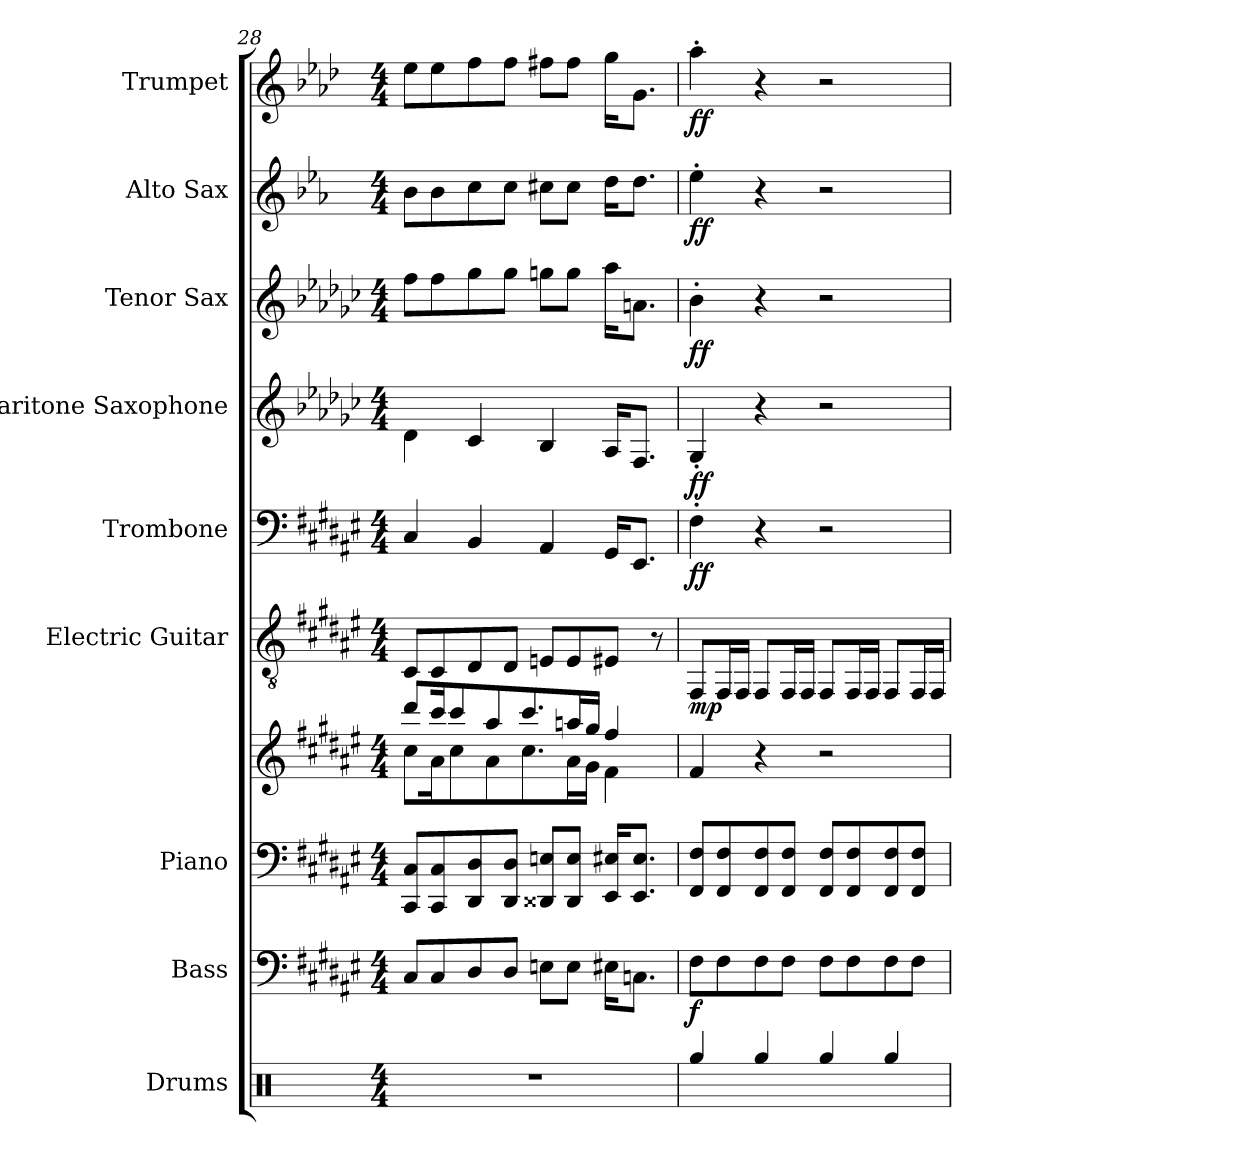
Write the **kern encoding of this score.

**kern	**kern	**dynam	**kern	**kern	**kern	**dynam	**kern	**dynam	**kern	**dynam	**kern	**dynam	**kern	**dynam	**kern	**dynam
*part9	*part8	*part8	*part7	*part7	*part6	*part6	*part5	*part5	*part4	*part4	*part3	*part3	*part2	*part2	*part1	*part1
*staff10	*staff9	*staff9	*staff8	*staff7	*staff6	*staff6	*staff5	*staff5	*staff4	*staff4	*staff3	*staff3	*staff2	*staff2	*staff1	*staff1
*I"Drums	*I"Bass	*	*I"Piano	*	*I"Electric Guitar	*	*I"Trombone	*	*I"Baritone Saxophone	*	*I"Tenor Sax	*	*I"Alto Sax	*	*I"Trumpet	*
*I'Drums	*I'Bass	*	*I'Piano	*	*I'El. Guit.	*	*I'Tbn.	*	*I'Bar. Sax.	*	*I'Tenor	*	*I'Alto	*	*I'Tpt.	*
*clefX	*clefF4	*	*clefF4	*clefG2	*clefGv2	*	*clefF4	*	*clefG2	*	*clefG2	*	*clefG2	*	*clefG2	*
*	*ITrd7c12	*	*	*	*	*	*	*	*ITrd12c21	*	*ITrd8c14	*	*ITrd5c9	*	*ITrd1c2	*
*k[]	*k[f#c#g#d#a#e#]	*	*k[f#c#g#d#a#e#]	*k[f#c#g#d#a#e#]	*k[f#c#g#d#a#e#]	*	*k[f#c#g#d#a#e#]	*	*k[b-e-a-d-g-c-]	*	*k[b-e-a-d-g-c-]	*	*k[b-e-a-d-g-c-]	*	*k[b-e-a-d-g-c-]	*
*M4/4	*M4/4	*	*M4/4	*M4/4	*M4/4	*	*M4/4	*	*M4/4	*	*M4/4	*	*M4/4	*	*M4/4	*
=28	=28	=28	=28	=28	=28	=28	=28	=28	=28	=28	=28	=28	=28	=28	=28	=28
*	*	*	*	*^	*	*	*	*	*	*	*	*	*	*	*	*
1r	8CC#/L	.	8CC#/ 8C#/L	8ddd#/L	8cc#\L	8C#/L	.	4C#/	.	4D-\	.	8f\L	.	8d-\L	.	8dd-\L	.
.	8CC#/	.	8CC#/ 8C#/	16ccc#/K	16a#\K	8C#/	.	.	.	.	.	8f\	.	8d-\	.	8dd-\	.
.	.	.	.	8ccc#/	8cc#\	.	.	.	.	.	.	.	.	.	.	.	.
.	8DD#/	.	8DD#/ 8D#/	.	.	8D#/	.	4BB/	.	4C-/	.	8g-\	.	8e-\	.	8ee-\	.
.	.	.	.	8aa#/	8a#\	.	.	.	.	.	.	.	.	.	.	.	.
.	8DD#/J	.	8DD#/ 8D#/J	.	.	8D#/J	.	.	.	.	.	8g-\J	.	8e-\J	.	8ee-\J	.
.	.	.	.	8.ccc#/	8.cc#\	.	.	.	.	.	.	.	.	.	.	.	.
.	8EEn\L	.	8DD##X/ 8En/L	.	.	8En/L	.	4AA#/	.	4BB-/	.	8gn\L	.	8en\L	.	8een\L	.
.	8EE\J	.	8DD##/ 8E/J	16aan/L	16a#\L	8E/	.	.	.	.	.	8g\J	.	8e\J	.	8ee\J	.
.	.	.	.	16gg#/JJ	16g#\JJ	.	.	.	.	.	.	.	.	.	.	.	.
.	16EE#X\KL	.	16EE#/ 16E#X/KL	4ff#/	4f#\	8E#X/J	.	16GG#/KL	.	16AA-/KL	.	16a-\KL	.	16f\KL	.	16ff\KL	.
.	8.CCn\J	.	8.EE#/ 8.E#/J	.	.	.	.	8.EE#/J	.	8.FF/J	.	8.An\J	.	8.f\J	.	8.f\J	.
.	.	.	.	.	.	8r	.	.	.	.	.	.	.	.	.	.	.
*	*	*	*	*v	*v	*	*	*	*	*	*	*	*	*	*	*	*
!!LO:PB:g=z
=29	=29	=29	=29	=29	=29	=29	=29	=29	=29	=29	=29	=29	=29	=29	=29	=29
!	!	!LO:DY:b	!	!	!	!LO:DY:b	!	!LO:DY:b	!	!LO:DY:b	!	!LO:DY:b	!	!LO:DY:b	!	!LO:DY:b
4Rgg/	8FF#\L	f	8FF#/ 8F#/L	4f#/	8FF#/L	mp	4F#'\	ff	4GG-'/	ff	4B-'\	ff	4g-'\	ff	4gg-'\	ff
.	8FF#\	.	8FF#/ 8F#/	.	16FF#/L	.	.	.	.	.	.	.	.	.	.	.
.	.	.	.	.	16FF#/JJ	.	.	.	.	.	.	.	.	.	.	.
4Rgg/	8FF#\	.	8FF#/ 8F#/	4r	8FF#/L	.	4r	.	4r	.	4r	.	4r	.	4r	.
.	8FF#\J	.	8FF#/ 8F#/J	.	16FF#/L	.	.	.	.	.	.	.	.	.	.	.
.	.	.	.	.	16FF#/JJ	.	.	.	.	.	.	.	.	.	.	.
4Rgg/	8FF#\L	.	8FF#/ 8F#/L	2r	8FF#/L	.	2r	.	2r	.	2r	.	2r	.	2r	.
.	8FF#\	.	8FF#/ 8F#/	.	16FF#/L	.	.	.	.	.	.	.	.	.	.	.
.	.	.	.	.	16FF#/JJ	.	.	.	.	.	.	.	.	.	.	.
4Rgg/	8FF#\	.	8FF#/ 8F#/	.	8FF#/L	.	.	.	.	.	.	.	.	.	.	.
.	8FF#\J	.	8FF#/ 8F#/J	.	16FF#/L	.	.	.	.	.	.	.	.	.	.	.
.	.	.	.	.	16FF#/JJ	.	.	.	.	.	.	.	.	.	.	.
=	=	=	=	=	=	=	=	=	=	=	=	=	=	=	=	=
*-	*-	*-	*-	*-	*-	*-	*-	*-	*-	*-	*-	*-	*-	*-	*-	*-
